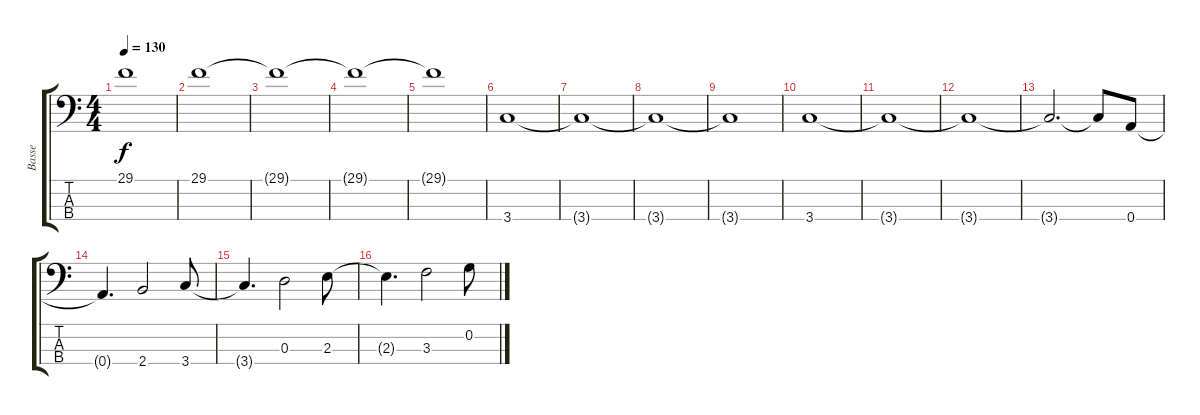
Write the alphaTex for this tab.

\track ("Basse" "Basse") {instrument contrabass}
\staff {score tabs}
\tuning (C-1 G2 D2 A1) {hide}
\ts (4 4)
\tempo 130
\clef f4
\ks c
29.1{t}.1{dy f} |
29.1.1 |
29.1{t}.1 |
29.1{t}.1 |
29.1{t}.1 |
3.4.1 |
3.4{t}.1 |
3.4{t}.1 |
3.4{t}.1 |
3.4.1 |
3.4{t}.1 |
3.4{t}.1 |
3.4{t}.2{d} 3.4{t}.8 0.4.8 |
0.4{t}.4{d} 2.4.2 3.4.8 |
3.4{t}.4{d} 0.3.2 2.3.8 |
2.3{t}.4{d} 3.3.2 0.2.8
